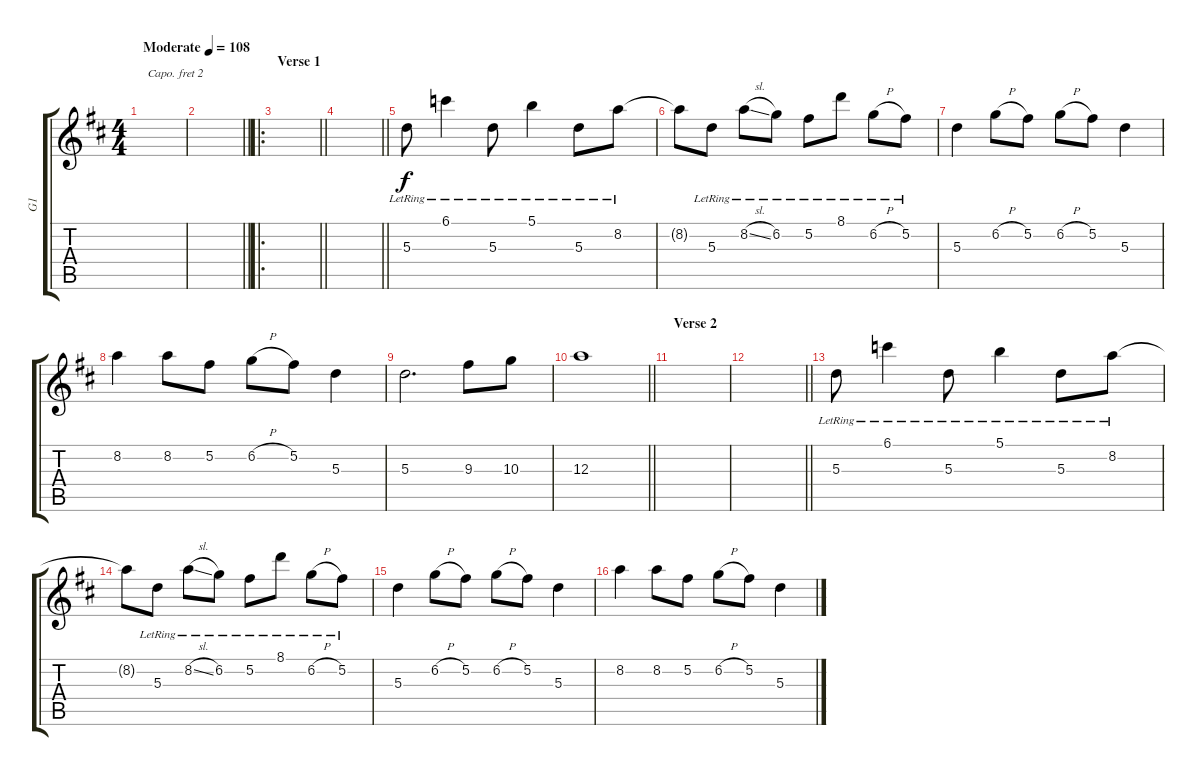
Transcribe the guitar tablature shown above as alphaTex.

\track ("G1" "G1") {instrument electricguitarjazz}
\staff {score tabs}
\capo 2
\tuning (E4 B3 G3 D3 A2 E2) {hide}
\ts (4 4)
\tempo (108 "Moderate")
\clef g2
\ks d
|
\barLineRight lightlight
|
\ro
\section ("" "Verse 1")
\barLineRight lightlight
|
\barLineRight lightlight
|
5.3{lr}.8 6.1{lr}.4 5.3{lr}.8 5.1{lr}.4 5.3{lr}.8 8.2{lr}.8 |
8.2{t}.8 5.3{lr}.8 8.2{sl lr}.8 6.2{lr}.8 5.2{lr}.8 8.1{lr}.8 6.2{h lr}.8 5.2{lr}.8 |
5.3.4 6.2{h}.8 5.2.8 6.2{h}.8 5.2.8 5.3.4 |
8.2.4 8.2.8 5.2.8 6.2{h}.8 5.2.8 5.3.4 |
5.3.2{d} 9.3.8 10.3.8 |
\barLineRight lightlight
12.3.1 |
\section ("" "Verse 2")
|
\barLineRight lightlight
|
5.3{lr}.8 6.1{lr}.4 5.3{lr}.8 5.1{lr}.4 5.3{lr}.8 8.2{lr}.8 |
8.2{t}.8 5.3{lr}.8 8.2{sl lr}.8 6.2{lr}.8 5.2{lr}.8 8.1{lr}.8 6.2{h lr}.8 5.2{lr}.8 |
5.3.4 6.2{h}.8 5.2.8 6.2{h}.8 5.2.8 5.3.4 |
8.2.4 8.2.8 5.2.8 6.2{h}.8 5.2.8 5.3.4
